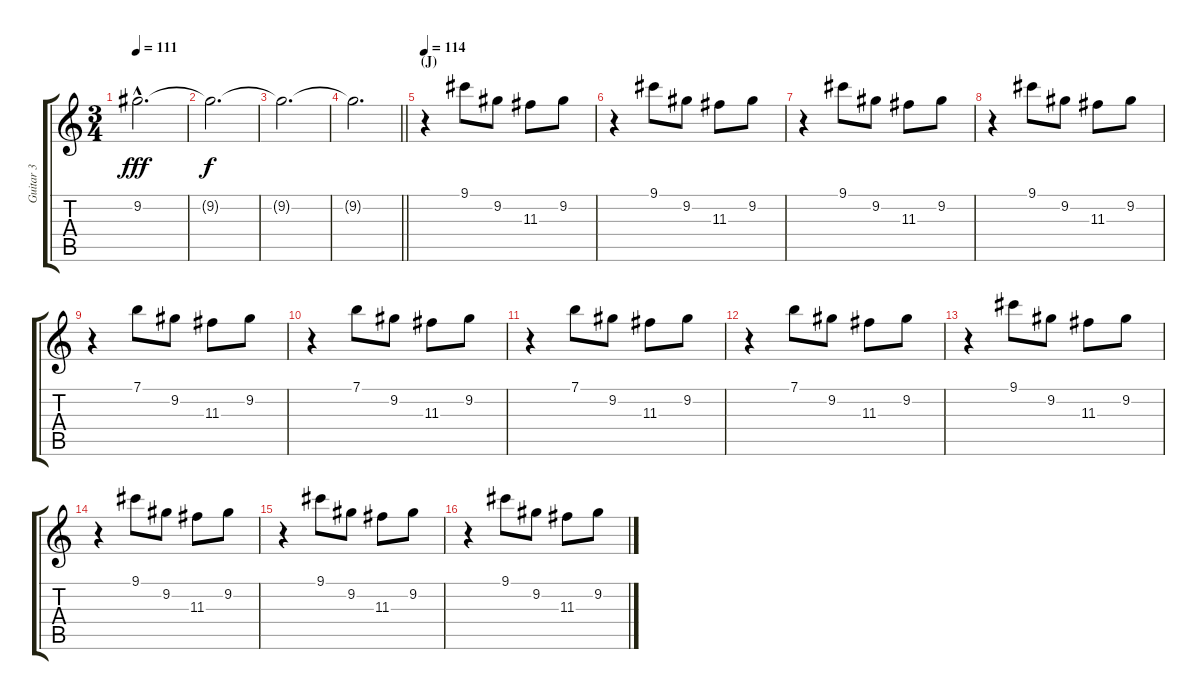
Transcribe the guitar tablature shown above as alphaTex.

\track ("Guitar 3" "Guitar 3") {instrument electricguitarjazz}
\staff {score tabs}
\tuning (E4 B3 G3 D3 A2 E2) {hide}
\ts (3 4)
\tempo 111
\clef g2
\ks c
9.2{hac}.2{d dy fff} |
9.2{t}.2{d dy f} |
9.2{t}.2{d} |
\barLineRight lightlight
9.2{t}.2{d} |
\section ("" "(J)")
\tempo 114
r.4{volume 6 balance 0} 9.1.8 9.2.8 11.3.8 9.2.8 |
r.4 9.1.8 9.2.8 11.3.8 9.2.8 |
r.4 9.1.8 9.2.8 11.3.8 9.2.8 |
r.4 9.1.8 9.2.8 11.3.8 9.2.8 |
r.4 7.1.8 9.2.8 11.3.8 9.2.8 |
r.4 7.1.8 9.2.8 11.3.8 9.2.8 |
r.4 7.1.8 9.2.8 11.3.8 9.2.8 |
r.4 7.1.8 9.2.8 11.3.8 9.2.8 |
r.4 9.1.8 9.2.8 11.3.8 9.2.8 |
r.4 9.1.8 9.2.8 11.3.8 9.2.8 |
r.4 9.1.8 9.2.8 11.3.8 9.2.8 |
r.4 9.1.8 9.2.8 11.3.8 9.2.8
